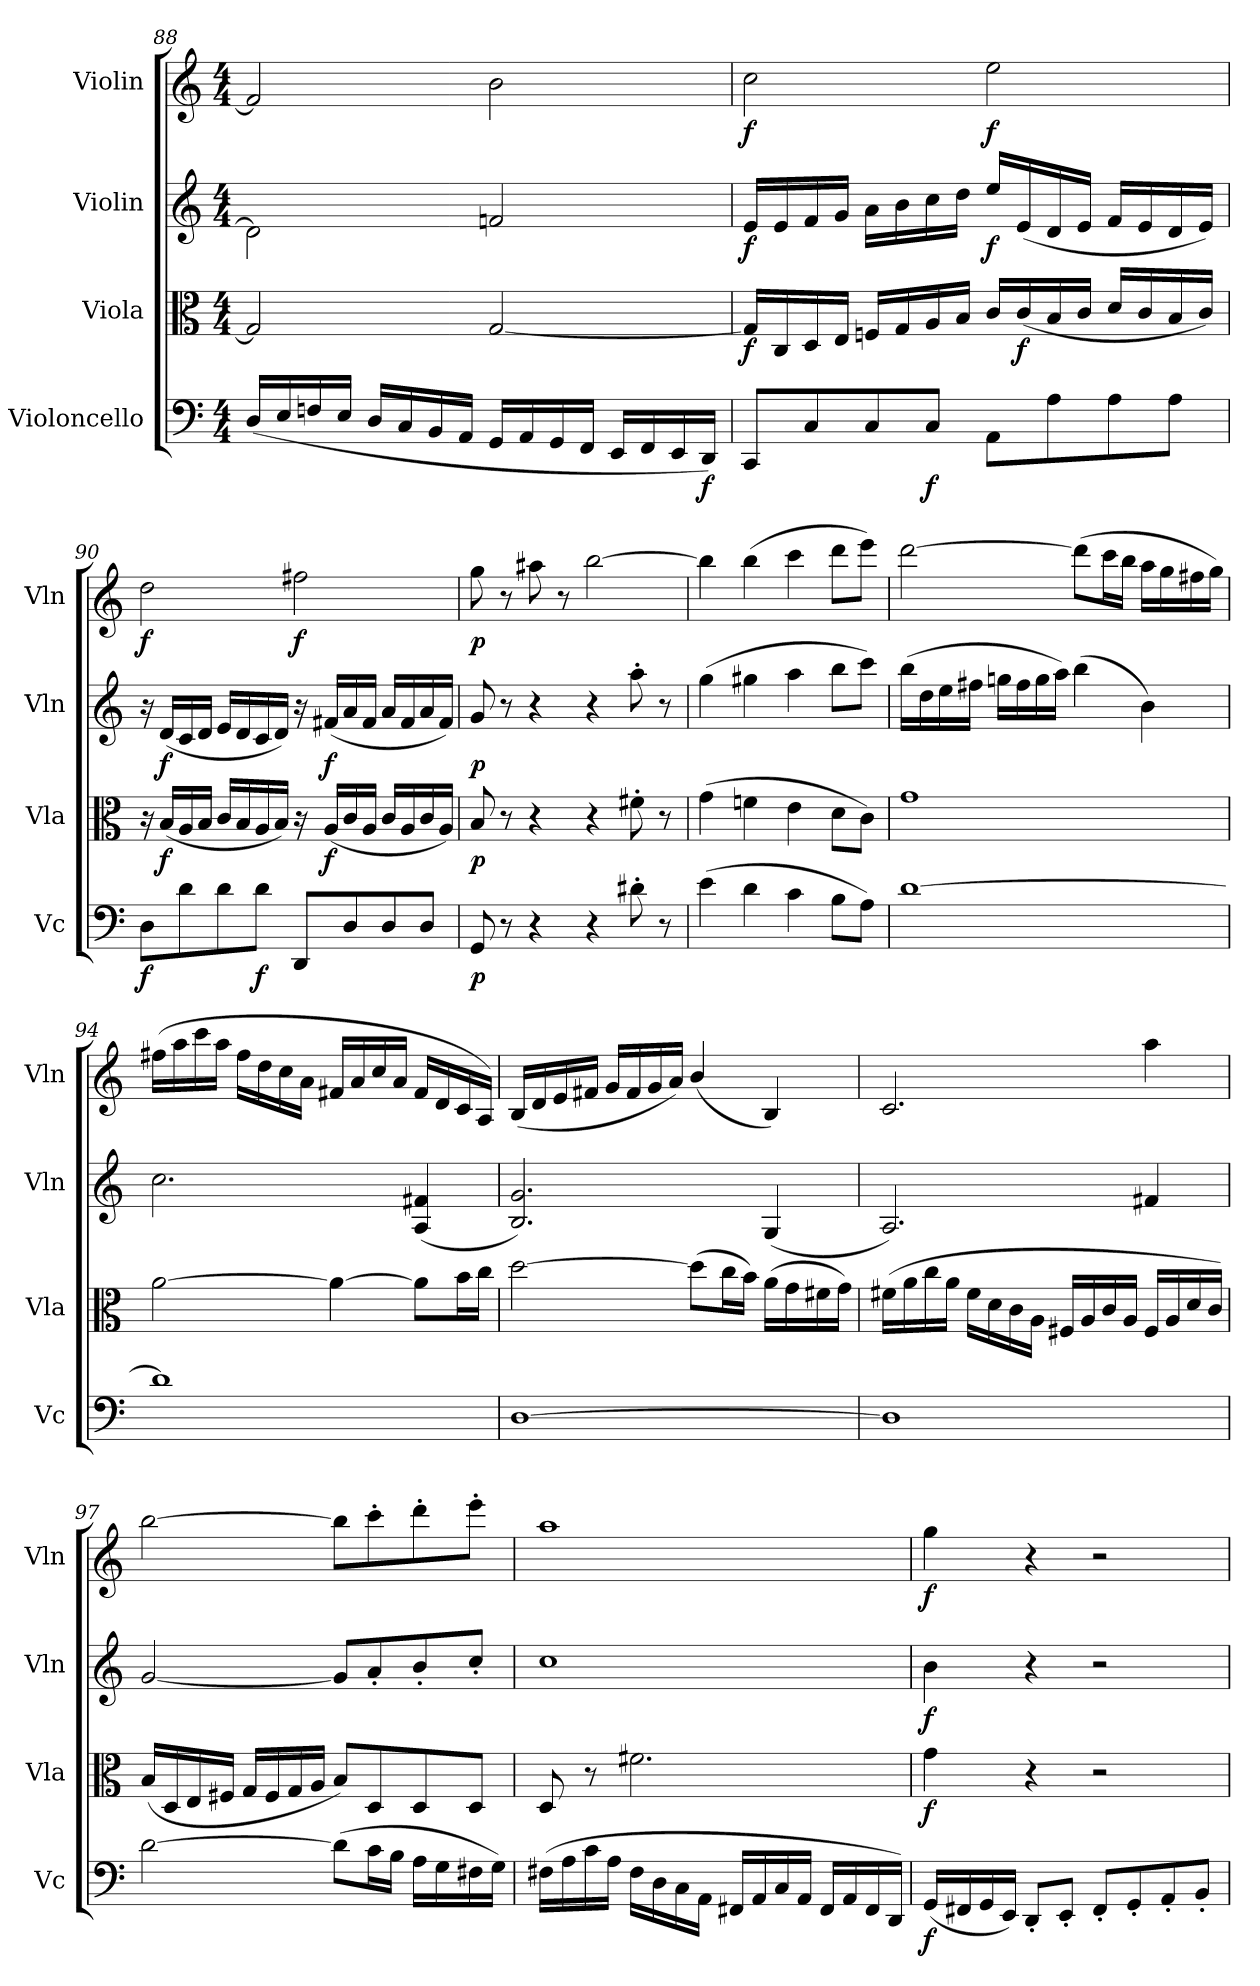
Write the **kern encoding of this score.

**kern	**dynam	**kern	**dynam	**kern	**dynam	**kern	**dynam
*part4	*part4	*part3	*part3	*part2	*part2	*part1	*part1
*staff4	*staff4	*staff3	*staff3	*staff2	*staff2	*staff1	*staff1
*I"Violoncello	*	*I"Viola	*	*I"Violin	*	*I"Violin	*
*I'Vc	*	*I'Vla	*	*I'Vln	*	*I'Vln	*
*clefF4	*	*clefC3	*	*clefG2	*	*clefG2	*
*k[]	*	*k[]	*	*k[]	*	*k[]	*
*C:	*	*C:	*	*C:	*	*C:	*
*M4/4	*	*M4/4	*	*M4/4	*	*M4/4	*
=88	=88	=88	=88	=88	=88	=88	=88
(16D/LL	.	2G/]	.	2d\]	.	2f/]	.
16E/	.	.	.	.	.	.	.
16Fn/	.	.	.	.	.	.	.
16E/JJ	.	.	.	.	.	.	.
16D/LL	.	.	.	.	.	.	.
16C/	.	.	.	.	.	.	.
16BB/	.	.	.	.	.	.	.
16AA/JJ	.	.	.	.	.	.	.
16GG/LL	.	[2G/	.	2fn/	.	2b\	.
16AA/	.	.	.	.	.	.	.
16GG/	.	.	.	.	.	.	.
16FF/JJ	.	.	.	.	.	.	.
16EE/LL	.	.	.	.	.	.	.
16FF/	.	.	.	.	.	.	.
16EE/	.	.	.	.	.	.	.
16DD/JJ)	f	.	.	.	.	.	.
=89	=89	=89	=89	=89	=89	=89	=89
8CC/L	.	16G/LL]	f	16e/LL	f	2cc\	f
.	.	16C/	.	16e/	.	.	.
8C/	.	16D/	.	16f/	.	.	.
.	.	16E/JJ	.	16g/JJ	.	.	.
8C/	.	16Fn/LL	.	16a\LL	.	.	.
.	.	16G/	.	16b\	.	.	.
8C/J	f	16A/	.	16cc\	.	.	.
.	.	16B/JJ	.	16dd\JJ	.	.	.
8AA\L	.	16c/LL	.	16ee/LL	f	2ee\	f
.	.	(16c/	f	(16e/	.	.	.
8A\	.	16B/	.	16d/	.	.	.
.	.	16c/JJ	.	16e/JJ	.	.	.
8A\	.	16d/LL	.	16f/LL	.	.	.
.	.	16c/	.	16e/	.	.	.
8A\J	.	16B/	.	16d/	.	.	.
.	.	16c/JJ)	.	16e/JJ)	.	.	.
=90	=90	=90	=90	=90	=90	=90	=90
8D\L	f	16r	.	16r	.	2dd\	f
.	.	(16B/LL	f	(16d/LL	f	.	.
8d\	.	16A/	.	16c/	.	.	.
.	.	16B/JJ	.	16d/JJ	.	.	.
8d\	.	16c/LL	.	16e/LL	.	.	.
.	.	16B/	.	16d/	.	.	.
8d\J	f	16A/	.	16c/	.	.	.
.	.	16B/JJ)	.	16d/JJ)	.	.	.
8DD/L	.	16r	.	16r	.	2ff#X\	f
.	.	(16A/LL	f	(16f#X/LL	f	.	.
8D/	.	16c/	.	16a/	.	.	.
.	.	16A/JJ	.	16f#/JJ	.	.	.
8D/	.	16c/LL	.	16a/LL	.	.	.
.	.	16A/	.	16f#/	.	.	.
8D/J	.	16c/	.	16a/	.	.	.
.	.	16A/JJ)	.	16f#/JJ)	.	.	.
=91	=91	=91	=91	=91	=91	=91	=91
8GG/	p	8B/	p	8g/	p	8gg\	p
8r	.	8r	.	8r	.	8r	.
4r	.	4r	.	4r	.	8aa#X\	.
.	.	.	.	.	.	8r	.
4r	.	4r	.	4r	.	[2bb\	.
8d#X'\	.	8f#X'\	.	8aa'\	.	.	.
8r	.	8r	.	8r	.	.	.
=92	=92	=92	=92	=92	=92	=92	=92
(4e\	.	(4g\	.	(4gg\	.	4bb\]	.
4d\	.	4fn\	.	4gg#X\	.	(4bb\	.
4c\	.	4e\	.	4aa\	.	4ccc\	.
8B\L	.	8d\L	.	8bb\L	.	8ddd\L	.
8A\J)	.	8c\J)	.	8ccc\J)	.	8eee\J)	.
=93	=93	=93	=93	=93	=93	=93	=93
[1d	.	1g	.	(16bb\LL	.	[2ddd\	.
.	.	.	.	16dd\	.	.	.
.	.	.	.	16ee\	.	.	.
.	.	.	.	16ff#X\JJ	.	.	.
.	.	.	.	16ggn\LL	.	.	.
.	.	.	.	16ff#\	.	.	.
.	.	.	.	16gg\	.	.	.
.	.	.	.	16aa\JJ)	.	.	.
.	.	.	.	(4bb\	.	(8ddd\L]	.
.	.	.	.	.	.	16ccc\L	.
.	.	.	.	.	.	16bb\JJ	.
.	.	.	.	4b\)	.	16aa\LL	.
.	.	.	.	.	.	16gg\	.
.	.	.	.	.	.	16ff#X\	.
.	.	.	.	.	.	16gg\JJ)	.
=94	=94	=94	=94	=94	=94	=94	=94
1d]	.	[2a\	.	2.cc\	.	(16ff#X\LL	.
.	.	.	.	.	.	16aa\	.
.	.	.	.	.	.	16ccc\	.
.	.	.	.	.	.	16aa\JJ	.
.	.	.	.	.	.	16ff#\LL	.
.	.	.	.	.	.	16dd\	.
.	.	.	.	.	.	16cc\	.
.	.	.	.	.	.	16a\JJ	.
.	.	4a\_	.	.	.	16f#X/LL	.
.	.	.	.	.	.	16a/	.
.	.	.	.	.	.	16cc/	.
.	.	.	.	.	.	16a/JJ	.
.	.	8a\L]	.	(4A/ 4f#X/	.	16f#/LL	.
.	.	.	.	.	.	16d/	.
.	.	16b\L	.	.	.	16c/	.
.	.	16cc\JJ	.	.	.	16A/JJ)	.
=95	=95	=95	=95	=95	=95	=95	=95
[1D	.	[2dd\	.	2.B/ 2.g/)	.	(16B/LL	.
.	.	.	.	.	.	16d/	.
.	.	.	.	.	.	16e/	.
.	.	.	.	.	.	16f#X/JJ	.
.	.	.	.	.	.	16g/LL	.
.	.	.	.	.	.	16f#/	.
.	.	.	.	.	.	16g/	.
.	.	.	.	.	.	16a/JJ)	.
.	.	(8dd\L]	.	.	.	(4b/	.
.	.	16cc\L	.	.	.	.	.
.	.	16b\JJ)	.	.	.	.	.
.	.	(16a\LL	.	(4G/	.	4B/)	.
.	.	16g\	.	.	.	.	.
.	.	16f#X\	.	.	.	.	.
.	.	16g\JJ)	.	.	.	.	.
=96	=96	=96	=96	=96	=96	=96	=96
1D]	.	(16f#X\LL	.	2.A/)	.	2.c/	.
.	.	16a\	.	.	.	.	.
.	.	16cc\	.	.	.	.	.
.	.	16a\JJ	.	.	.	.	.
.	.	16f#\LL	.	.	.	.	.
.	.	16d\	.	.	.	.	.
.	.	16c\	.	.	.	.	.
.	.	16A\JJ	.	.	.	.	.
.	.	16F#X/LL	.	.	.	.	.
.	.	16A/	.	.	.	.	.
.	.	16c/	.	.	.	.	.
.	.	16A/JJ	.	.	.	.	.
.	.	16F#/LL	.	4f#X/	.	4aa\	.
.	.	16A/	.	.	.	.	.
.	.	16d/	.	.	.	.	.
.	.	16c/JJ)	.	.	.	.	.
=97	=97	=97	=97	=97	=97	=97	=97
[2d\	.	(16B/LL	.	[2g/	.	[2bb\	.
.	.	16D/	.	.	.	.	.
.	.	16E/	.	.	.	.	.
.	.	16F#X/JJ	.	.	.	.	.
.	.	16G/LL	.	.	.	.	.
.	.	16F#/	.	.	.	.	.
.	.	16G/	.	.	.	.	.
.	.	16A/JJ	.	.	.	.	.
(8d\L]	.	8B/L)	.	8g/L]	.	8bb\L]	.
16c\L	.	8D/	.	8a'/	.	8ccc'\	.
16B\JJ	.	.	.	.	.	.	.
16A\LL	.	8D/	.	8b'/	.	8ddd'\	.
16G\	.	.	.	.	.	.	.
16F#X\	.	8D/J	.	8cc'/J	.	8eee'\J	.
16G\JJ)	.	.	.	.	.	.	.
=98	=98	=98	=98	=98	=98	=98	=98
(16F#X\LL	.	8D/	.	1cc	.	1aa	.
16A\	.	.	.	.	.	.	.
16c\	.	8r	.	.	.	.	.
16A\JJ	.	.	.	.	.	.	.
16F#\LL	.	2.f#X\	.	.	.	.	.
16D\	.	.	.	.	.	.	.
16C\	.	.	.	.	.	.	.
16AA\JJ	.	.	.	.	.	.	.
16FF#X/LL	.	.	.	.	.	.	.
16AA/	.	.	.	.	.	.	.
16C/	.	.	.	.	.	.	.
16AA/JJ	.	.	.	.	.	.	.
16FF#/LL	.	.	.	.	.	.	.
16AA/	.	.	.	.	.	.	.
16FF#/	.	.	.	.	.	.	.
16DD/JJ)	.	.	.	.	.	.	.
=99	=99	=99	=99	=99	=99	=99	=99
(16GG/LL	f	4g\	f	4b\	f	4gg\	f
16FF#X/	.	.	.	.	.	.	.
16GG/	.	.	.	.	.	.	.
16EE/JJ)	.	.	.	.	.	.	.
8DD'/L	.	4r	.	4r	.	4r	.
8EE'/J	.	.	.	.	.	.	.
8FF#'/L	.	2r	.	2r	.	2r	.
8GG'/	.	.	.	.	.	.	.
8AA'/	.	.	.	.	.	.	.
8BB'/J	.	.	.	.	.	.	.
=	=	=	=	=	=	=	=
*-	*-	*-	*-	*-	*-	*-	*-
